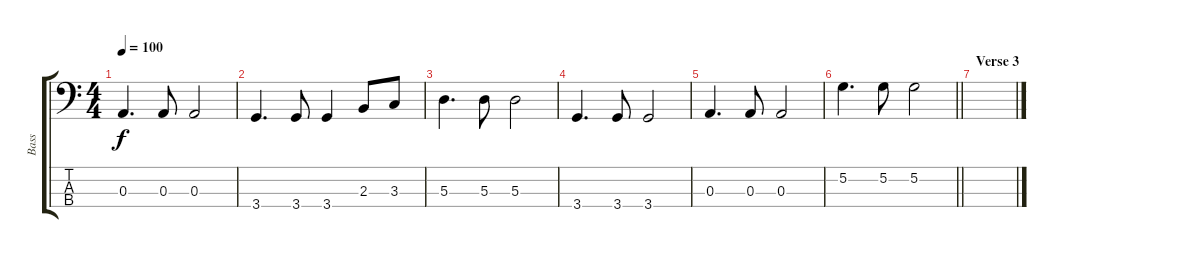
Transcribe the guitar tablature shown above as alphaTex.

\track ("Bass" "Bass") {instrument electricbassfinger}
\staff {score tabs}
\tuning (G2 D2 A1 E1) {hide}
\ts (4 4)
\tempo 100
\clef f4
\ks c
0.3.4{d dy f} 0.3.8 0.3.2 |
3.4.4{d} 3.4.8 3.4.4 2.3.8 3.3.8 |
5.3.4{d} 5.3.8 5.3.2 |
3.4.4{d} 3.4.8 3.4.2 |
0.3.4{d} 0.3.8 0.3.2 |
\barLineRight lightlight
5.2.4{d} 5.2.8 5.2.2 |
\section ("" "Verse 3")
